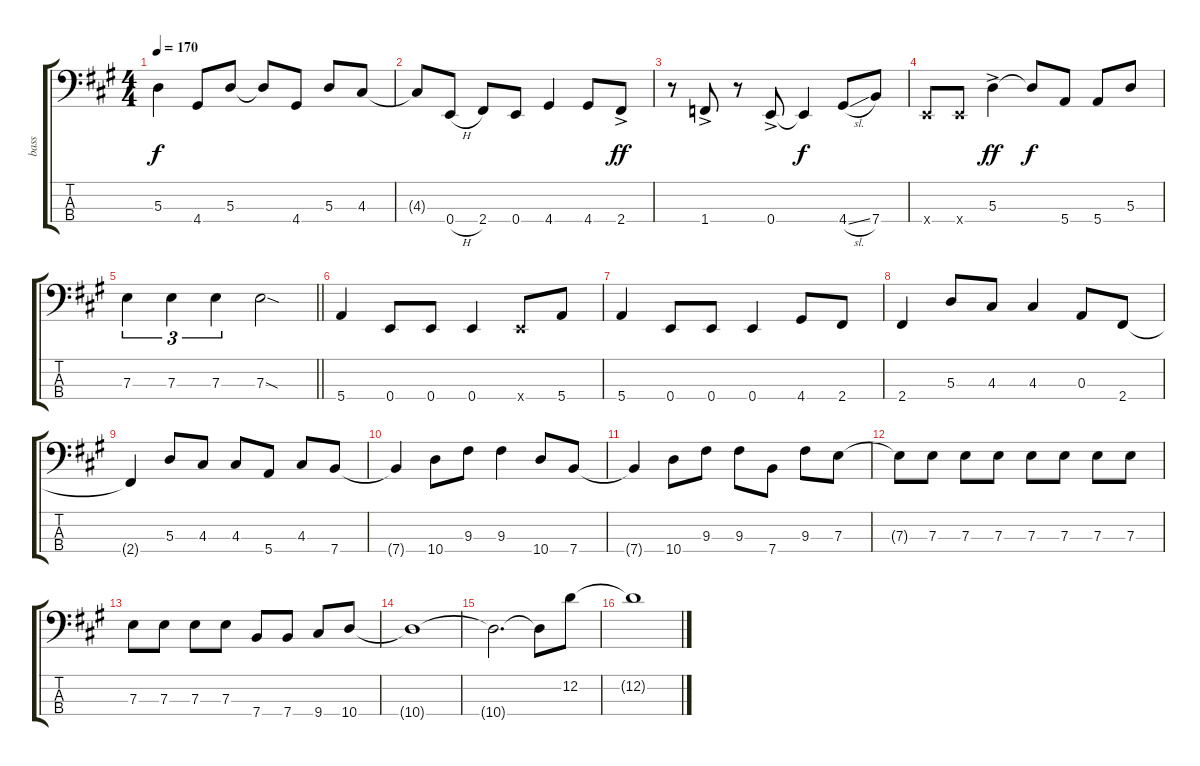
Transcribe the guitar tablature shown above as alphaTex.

\track ("bass" "bass") {instrument electricbasspick}
\staff {score tabs}
\tuning (G2 D2 A1 E1) {hide}
\ts (4 4)
\tempo 170
\clef f4
\ks a
5.3{t}.4{dy f} 4.4.8 5.3.8 5.3{t}.8 4.4.8 5.3.8 4.3.8 |
4.3{t}.8 0.4{h}.8 2.4.8 0.4.8 4.4.4 4.4.8 2.4{ac}.8{dy ff} |
r.8 1.4{ac}.8 r.8 0.4{ac}.8 0.4{t}.4{dy f} 4.4{sl}.8 7.4.8 |
0.4{x}.8 0.4{x}.8 5.3{ac}.4{dy ff} 5.3{t}.8{dy f} 5.4.8 5.4.8 5.3.8 |
\barLineRight lightlight
7.3.4{tu (3 2)} 7.3.4{tu (3 2)} 7.3.4{tu (3 2)} 7.3{sod}.2 |
5.4.4 0.4.8 0.4.8 0.4.4 0.4{x}.8 5.4.8 |
5.4.4 0.4.8 0.4.8 0.4.4 4.4.8 2.4.8 |
2.4.4 5.3.8 4.3.8 4.3.4 0.3.8 2.4.8 |
2.4{t}.4 5.3.8 4.3.8 4.3.8 5.4.8 4.3.8 7.4.8 |
7.4{t}.4 10.4.8 9.3.8 9.3.4 10.4.8 7.4.8 |
7.4{t}.4 10.4.8 9.3.8 9.3.8 7.4.8 9.3.8 7.3.8 |
7.3{t}.8 7.3.8 7.3.8 7.3.8 7.3.8 7.3.8 7.3.8 7.3.8 |
7.3.8 7.3.8 7.3.8 7.3.8 7.4.8 7.4.8 9.4.8 10.4.8 |
10.4{t}.1 |
10.4{t}.2{d} 10.4{t}.8 12.2.8 |
12.2{t}.1
